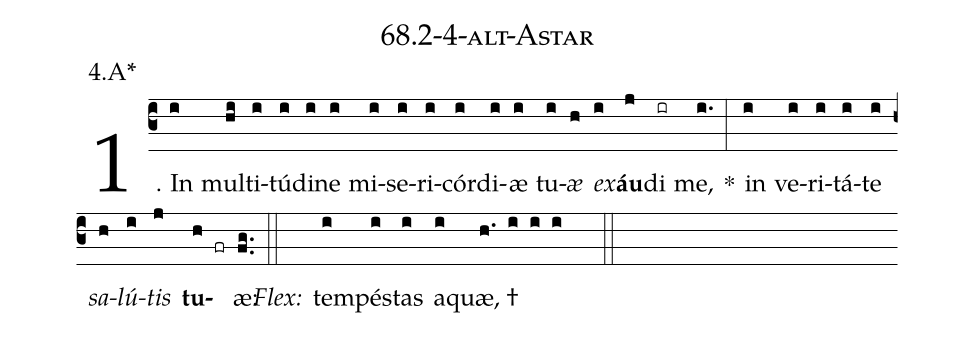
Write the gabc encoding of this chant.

name: 68.2-4-alt-Astar;
annotation: 4.A*;
%%
(c3)1. In(i) mul(hi)ti(i)tú(i)di(i)ne(i) mi(i)se(i)ri(i)cór(i)di(i)æ(i) tu(i)<i>æ</i>(h) <i>ex</i>(i)<b>áu</b>(j)di(ir) me,(i.) *(:) in(i) ve(i)ri(i)tá(i)te(i) <i>sa</i>(h)<i>lú</i>(i)<i>tis</i>(j) <b>tu</b>(h fr)æ:(fg..) (::)
<i>Flex:</i>()  tem(i)pés(i)tas(i) a(i)quæ, †(h. i i i  ::)

%E(i) u(h) o(i) u(j) a(h) e.(fg..) (::)
